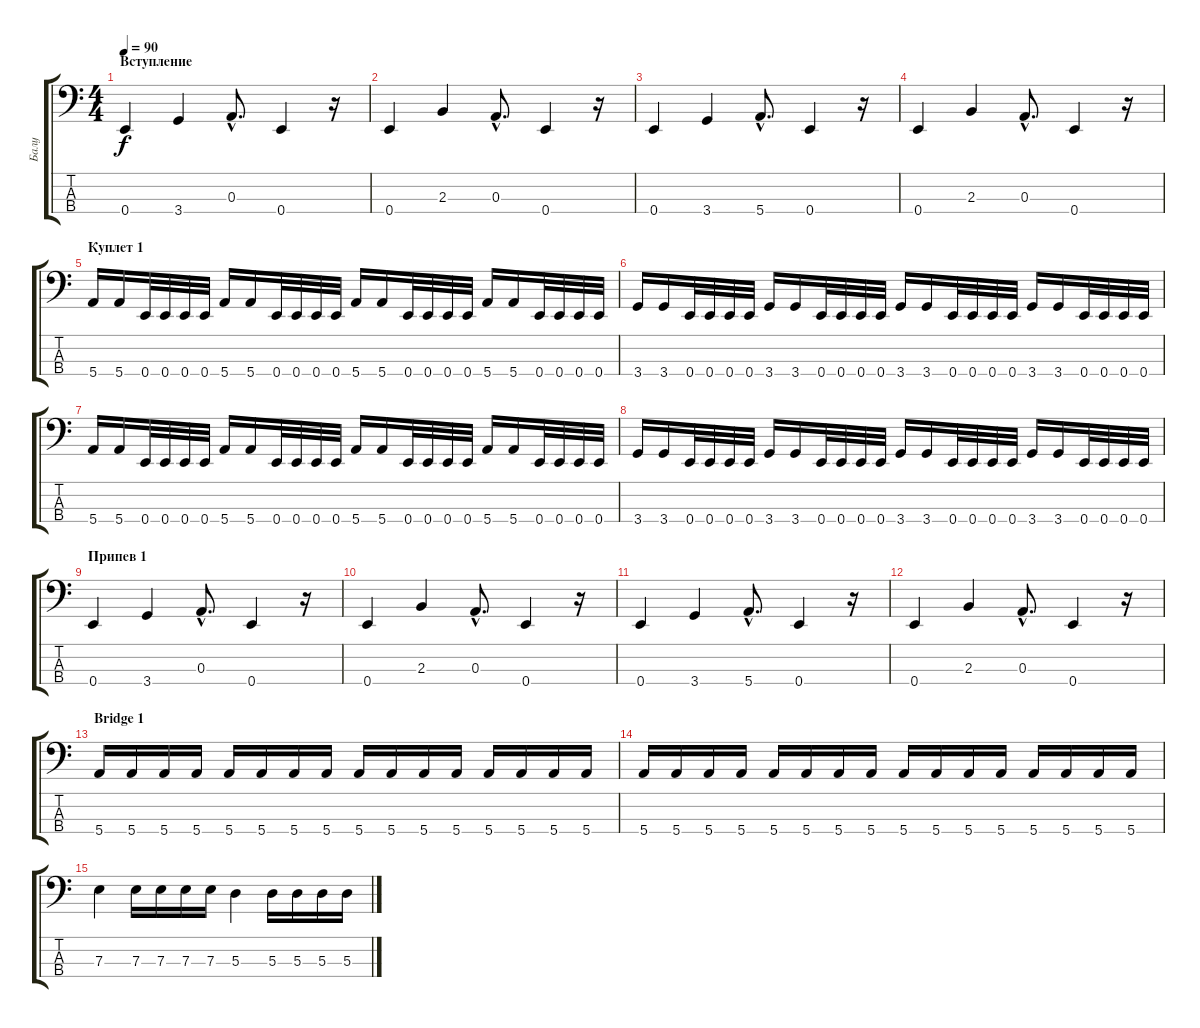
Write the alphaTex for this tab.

\track ("Балу" "Балу") {instrument synthbass2}
\staff {score tabs}
\tuning (G2 D2 A1 E1) {hide}
\ts (4 4)
\section ("" "Вступление")
\tempo 90
\clef f4
\ks c
0.4.4{dy f instrument synthbass2} 3.4.4 0.3{hac}.8{d} 0.4.4 r.16 |
0.4.4 2.3.4 0.3{hac}.8{d} 0.4.4 r.16 |
0.4.4 3.4.4 5.4{hac}.8{d} 0.4.4 r.16 |
0.4.4 2.3.4 0.3{hac}.8{d} 0.4.4 r.16 |
\section ("" "Куплет 1")
5.4.16 5.4.16 0.4.32 0.4.32 0.4.32 0.4.32 5.4.16 5.4.16 0.4.32 0.4.32 0.4.32 0.4.32 5.4.16 5.4.16 0.4.32 0.4.32 0.4.32 0.4.32 5.4.16 5.4.16 0.4.32 0.4.32 0.4.32 0.4.32 |
3.4.16 3.4.16 0.4.32 0.4.32 0.4.32 0.4.32 3.4.16 3.4.16 0.4.32 0.4.32 0.4.32 0.4.32 3.4.16 3.4.16 0.4.32 0.4.32 0.4.32 0.4.32 3.4.16 3.4.16 0.4.32 0.4.32 0.4.32 0.4.32 |
5.4.16 5.4.16 0.4.32 0.4.32 0.4.32 0.4.32 5.4.16 5.4.16 0.4.32 0.4.32 0.4.32 0.4.32 5.4.16 5.4.16 0.4.32 0.4.32 0.4.32 0.4.32 5.4.16 5.4.16 0.4.32 0.4.32 0.4.32 0.4.32 |
3.4.16 3.4.16 0.4.32 0.4.32 0.4.32 0.4.32 3.4.16 3.4.16 0.4.32 0.4.32 0.4.32 0.4.32 3.4.16 3.4.16 0.4.32 0.4.32 0.4.32 0.4.32 3.4.16 3.4.16 0.4.32 0.4.32 0.4.32 0.4.32 |
\section ("" "Припев 1")
0.4.4 3.4.4 0.3{hac}.8{d} 0.4.4 r.16 |
0.4.4 2.3.4 0.3{hac}.8{d} 0.4.4 r.16 |
0.4.4 3.4.4 5.4{hac}.8{d} 0.4.4 r.16 |
0.4.4 2.3.4 0.3{hac}.8{d} 0.4.4 r.16 |
\section ("" "Bridge 1")
5.4.16 5.4.16 5.4.16 5.4.16 5.4.16 5.4.16 5.4.16 5.4.16 5.4.16 5.4.16 5.4.16 5.4.16 5.4.16 5.4.16 5.4.16 5.4.16 |
5.4.16 5.4.16 5.4.16 5.4.16 5.4.16 5.4.16 5.4.16 5.4.16 5.4.16 5.4.16 5.4.16 5.4.16 5.4.16 5.4.16 5.4.16 5.4.16 |
7.3.4 7.3.16 7.3.16 7.3.16 7.3.16 5.3.4 5.3.16 5.3.16 5.3.16 5.3.16
